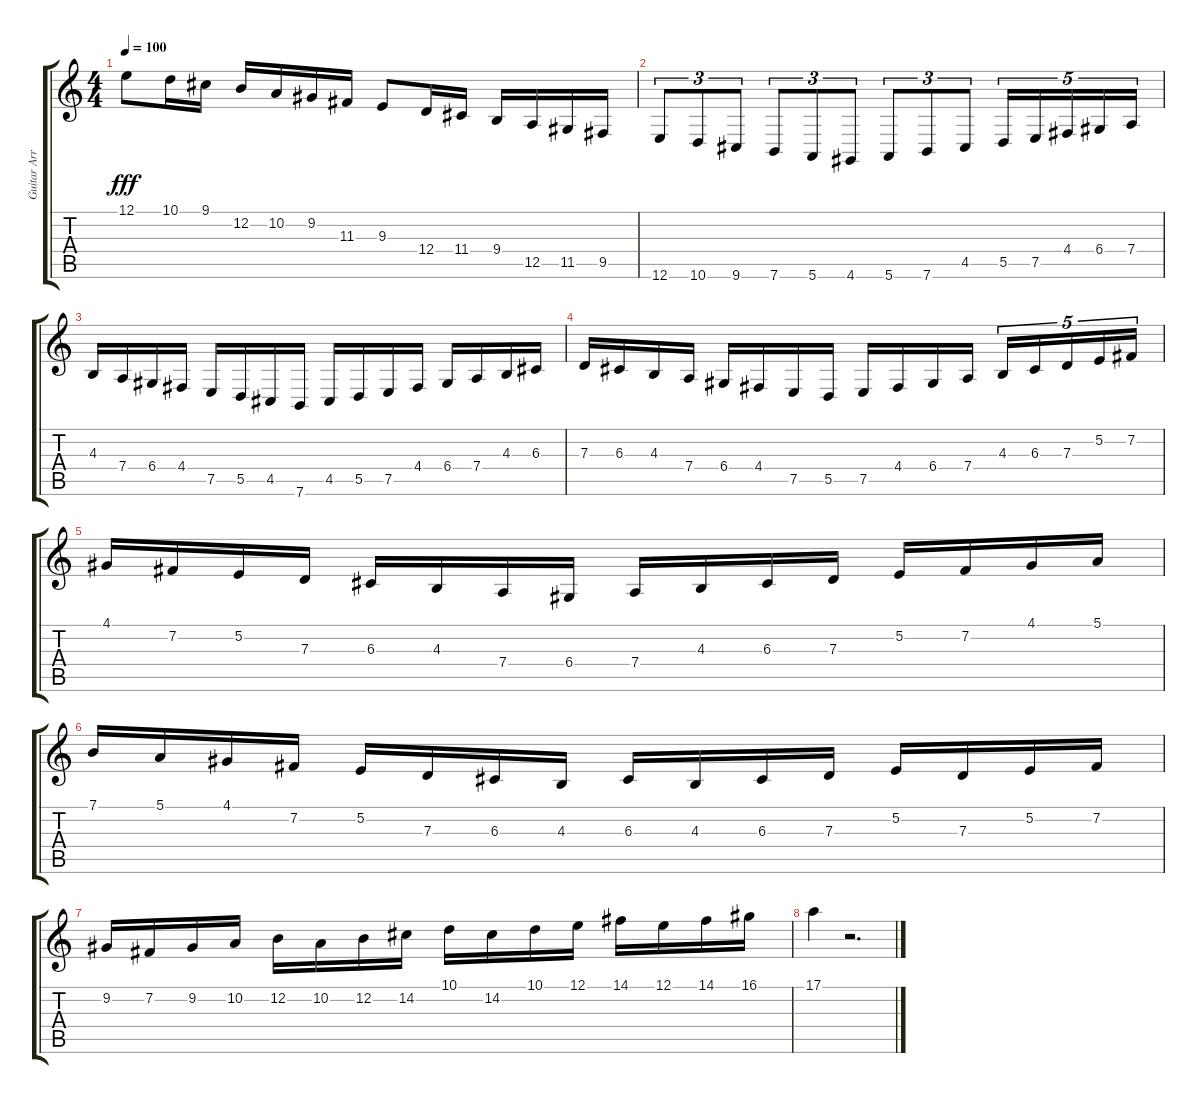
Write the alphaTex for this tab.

\track ("Guitar Arrangement" "Guitar Arr") {instrument violin}
\staff {score tabs}
\tuning (E4 B3 G3 D3 A2 E2) {hide}
\ts (4 4)
\tempo 100
\clef g2
\ks c
12.1.8{dy fff} 10.1.16 9.1.16 12.2.16 10.2.16 9.2.16 11.3.16 9.3.8 12.4.16 11.4.16 9.4.16 12.5.16 11.5.16 9.5.16 |
12.6.8{tu (3 2)} 10.6.8{tu (3 2)} 9.6.8{tu (3 2)} 7.6.8{tu (3 2)} 5.6.8{tu (3 2)} 4.6.8{tu (3 2)} 5.6.8{tu (3 2)} 7.6.8{tu (3 2)} 4.5.8{tu (3 2)} 5.5.16{tu (5 4)} 7.5.16{tu (5 4)} 4.4.16{tu (5 4)} 6.4.16{tu (5 4)} 7.4.16{tu (5 4)} |
4.3.16 7.4.16 6.4.16 4.4.16 7.5.16 5.5.16 4.5.16 7.6.16 4.5.16 5.5.16 7.5.16 4.4.16 6.4.16 7.4.16 4.3.16 6.3.16 |
7.3.16 6.3.16 4.3.16 7.4.16 6.4.16 4.4.16 7.5.16 5.5.16 7.5.16 4.4.16 6.4.16 7.4.16 4.3.16{tu (5 4)} 6.3.16{tu (5 4)} 7.3.16{tu (5 4)} 5.2.16{tu (5 4)} 7.2.16{tu (5 4)} |
4.1.16 7.2.16 5.2.16 7.3.16 6.3.16 4.3.16 7.4.16 6.4.16 7.4.16 4.3.16 6.3.16 7.3.16 5.2.16 7.2.16 4.1.16 5.1.16 |
7.1.16 5.1.16 4.1.16 7.2.16 5.2.16 7.3.16 6.3.16 4.3.16 6.3.16 4.3.16 6.3.16 7.3.16 5.2.16 7.3.16 5.2.16 7.2.16 |
9.2.16 7.2.16 9.2.16 10.2.16 12.2.16 10.2.16 12.2.16 14.2.16 10.1.16 14.2.16 10.1.16 12.1.16 14.1.16 12.1.16 14.1.16 16.1.16 |
17.1.4 r.2{d}
